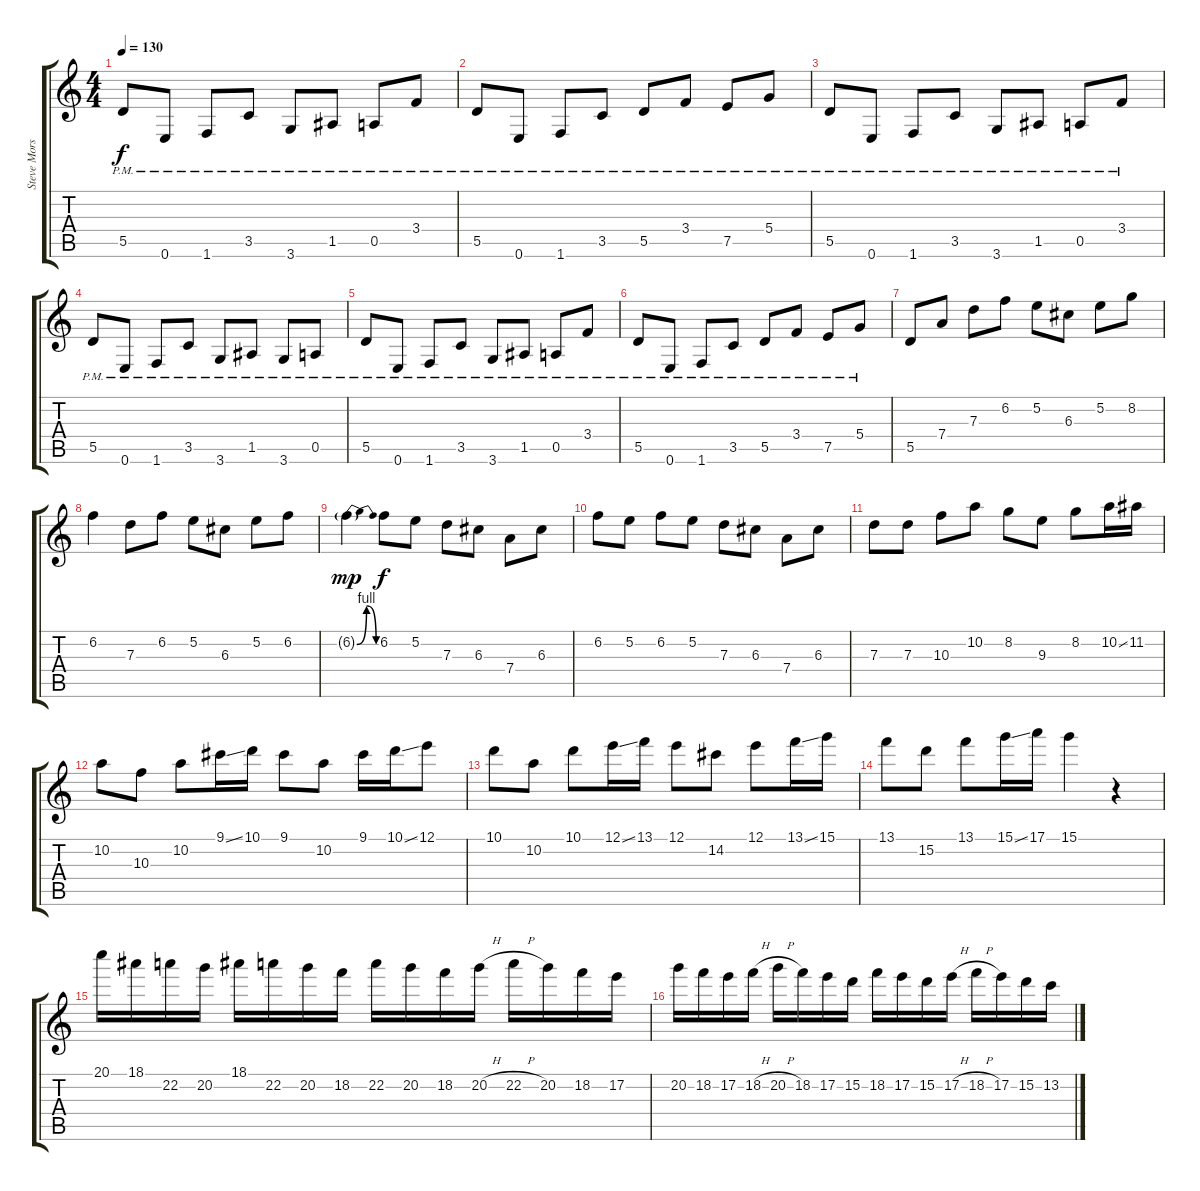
\track ("Steve Morse" "Steve Mors") {instrument overdrivenguitar}
\staff {score tabs}
\tuning (E4 B3 G3 D3 A2 E2) {hide}
\ts (4 4)
\tempo 130
\clef g2
\ks c
5.5{pm}.8{dy f} 0.6{pm}.8 1.6{pm}.8 3.5{pm}.8 3.6{pm}.8 1.5{pm}.8 0.5{pm}.8 3.4{pm}.8 |
5.5{pm}.8 0.6{pm}.8 1.6{pm}.8 3.5{pm}.8 5.5{pm}.8 3.4{pm}.8 7.5{pm}.8 5.4{pm}.8 |
5.5{pm}.8 0.6{pm}.8 1.6{pm}.8 3.5{pm}.8 3.6{pm}.8 1.5{pm}.8 0.5{pm}.8 3.4{pm}.8 |
5.5{pm}.8 0.6{pm}.8 1.6{pm}.8 3.5{pm}.8 3.6{pm}.8 1.5{pm}.8 3.6{pm}.8 0.5{pm}.8 |
5.5{pm}.8 0.6{pm}.8 1.6{pm}.8 3.5{pm}.8 3.6{pm}.8 1.5{pm}.8 0.5{pm}.8 3.4{pm}.8 |
5.5{pm}.8 0.6{pm}.8 1.6{pm}.8 3.5{pm}.8 5.5{pm}.8 3.4{pm}.8 7.5{pm}.8 5.4{pm}.8 |
5.5.8 7.4.8 7.3.8 6.2.8 5.2.8 6.3.8 5.2.8 8.2.8 |
6.2.4 7.3.8 6.2.8 5.2.8 6.3.8 5.2.8 6.2.8 |
6.2{be (bendrelease 0 0 15 4 45 4 60 0) g}.4{dy mp} 6.2.8{dy f} 5.2.8 7.3.8 6.3.8 7.4.8 6.3.8 |
6.2.8 5.2.8 6.2.8 5.2.8 7.3.8 6.3.8 7.4.8 6.3.8 |
7.3.8 7.3.8 10.3.8 10.2.8 8.2.8 9.3.8 8.2.8 10.2{ss}.16 11.2.16 |
10.2.8 10.3.8 10.2.8 9.1{ss}.16 10.1.16 9.1.8 10.2.8 9.1.16 10.1{ss}.16 12.1.8 |
10.1.8 10.2.8 10.1.8 12.1{ss}.16 13.1.16 12.1.8 14.2.8 12.1.8 13.1{ss}.16 15.1.16 |
13.1.8 15.2.8 13.1.8 15.1{ss}.16 17.1.16 15.1.4 r.4 |
20.1.16 18.1.16 22.2.16 20.2.16 18.1.16 22.2.16 20.2.16 18.2.16 22.2.16 20.2.16 18.2.16 20.2{h}.16 22.2{h}.16 20.2.16 18.2.16 17.2.16 |
20.2.16 18.2.16 17.2.16 18.2{h}.16 20.2{h}.16 18.2.16 17.2.16 15.2.16 18.2.16 17.2.16 15.2.16 17.2{h}.16 18.2{h}.16 17.2.16 15.2.16 13.2.16
